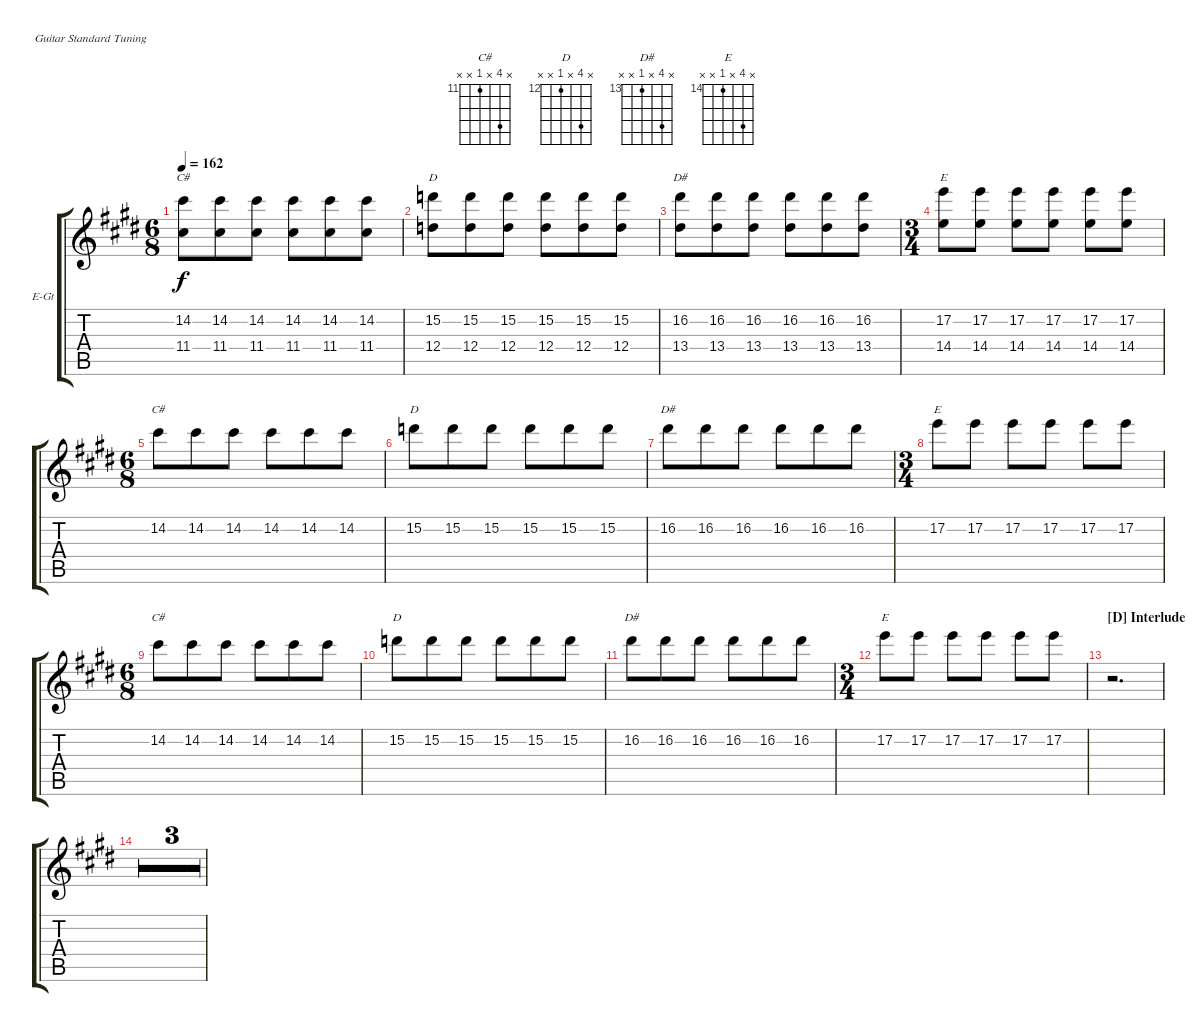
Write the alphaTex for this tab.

\defaultSystemsLayout 4
\bracketExtendMode groupsimilarinstruments
\firstSystemTrackNameOrientation horizontal
\otherSystemsTrackNameOrientation horizontal
\track ("Josh Homme (Gtr 1)" "E-Gt") {multiBarRest instrument distortionguitar}
\staff {score tabs}
\tuning (E4 B3 G3 D3 A2 E2)
\chord ("C#" x 14 x 11 x x) {firstfret 11}
\chord ("D" x 15 x 12 x x) {firstfret 12}
\chord ("D#" x 16 x 13 x x) {firstfret 13}
\chord ("E" x 17 x 14 x x) {firstfret 14}
\ts (6 8)
\tempo 162
\clef g2
\ks e
(11.4 14.2).8{ch "C#" dy f} (11.4 14.2).8 (11.4 14.2).8 (11.4 14.2).8 (11.4 14.2).8 (11.4 14.2).8 |
(12.4 15.2).8{ch "D"} (12.4 15.2).8 (12.4 15.2).8 (12.4 15.2).8 (12.4 15.2).8 (12.4 15.2).8 |
(13.4 16.2).8{ch "D#"} (13.4 16.2).8 (13.4 16.2).8 (13.4 16.2).8 (13.4 16.2).8 (13.4 16.2).8 |
\ts (3 4)
(14.4 17.2).8{ch "E"} (14.4 17.2).8 (14.4 17.2).8 (14.4 17.2).8 (14.4 17.2).8 (14.4 17.2).8 |
\ts (6 8)
14.2.8{ch "C#"} 14.2.8 14.2.8 14.2.8 14.2.8 14.2.8 |
15.2.8{ch "D"} 15.2.8 15.2.8 15.2.8 15.2.8 15.2.8 |
16.2.8{ch "D#"} 16.2.8 16.2.8 16.2.8 16.2.8 16.2.8 |
\ts (3 4)
17.2.8{ch "E"} 17.2.8 17.2.8 17.2.8 17.2.8 17.2.8 |
\ts (6 8)
14.2.8{ch "C#"} 14.2.8 14.2.8 14.2.8 14.2.8 14.2.8 |
15.2.8{ch "D"} 15.2.8 15.2.8 15.2.8 15.2.8 15.2.8 |
16.2.8{ch "D#"} 16.2.8 16.2.8 16.2.8 16.2.8 16.2.8 |
\ts (3 4)
17.2.8{ch "E"} 17.2.8 17.2.8 17.2.8 17.2.8 17.2.8 |
\section ("D" "Interlude")
r.2{d} |
\tempo 162
r.2{d} |
r.2{d} |
r.2{d}
